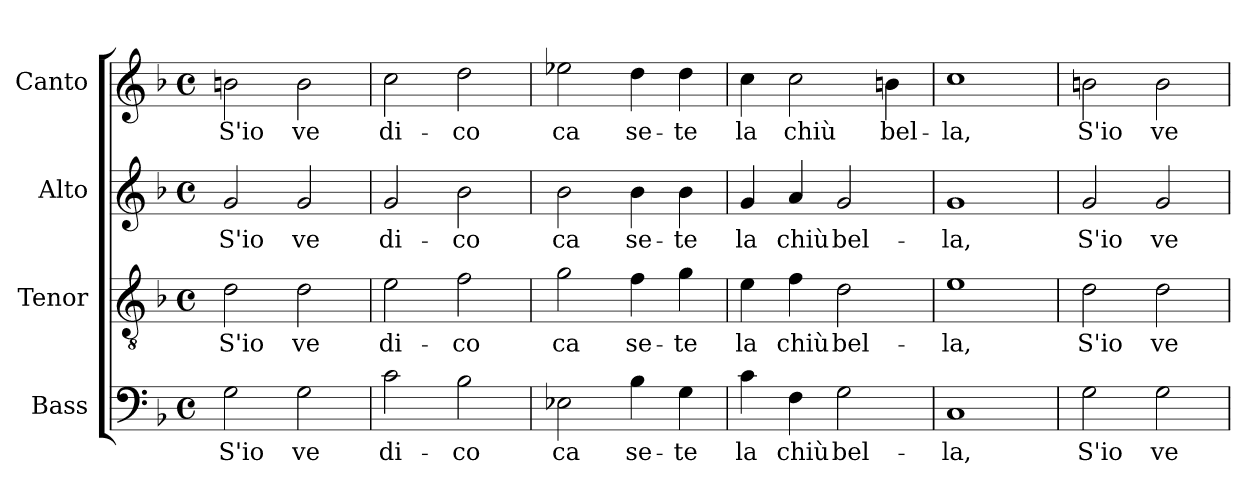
**kern	**text	**kern	**text	**kern	**text	**kern	**text
*part4	*part4	*part3	*part3	*part2	*part2	*part1	*part1
*staff4	*staff4	*staff3	*staff3	*staff2	*staff2	*staff1	*staff1
*I"Bass	*	*I"Tenor	*	*I"Alto	*	*I"Canto	*
*I'B.	*	*I'T.	*	*I'A.	*	*	*
!!LO:PB:g=z
*clefF4	*	*clefGv2	*	*clefG2	*	*clefG2	*
*	*	*ITrd7c12	*	*	*	*	*
*k[b-]	*	*k[b-]	*	*k[b-]	*	*k[b-]	*
*F:	*	*F:	*	*F:	*	*F:	*
*M4/4	*	*M4/4	*	*M4/4	*	*M4/4	*
*met(c)	*	*met(c)	*	*met(c)	*	*met(c)	*
=1	=1	=1	=1	=1	=1	=1	=1
!	!LO:LY:b:color=#000000	!	!	!	!	!	!
!	!	!	!LO:LY:b:color=#000000	!	!	!	!
!	!	!	!	!	!LO:LY:b:color=#000000	!	!
!	!	!	!	!	!	!	!LO:LY:b:color=#000000
2Gi\	S'io	2Di\	S'io	2gi/	S'io	2bni\	S'io
!	!LO:LY:b:color=#000000	!	!	!	!	!	!
!	!	!	!LO:LY:b:color=#000000	!	!	!	!
!	!	!	!	!	!LO:LY:b:color=#000000	!	!
!	!	!	!	!	!	!	!LO:LY:b:color=#000000
2Gi\	ve	2Di\	ve	2gi/	ve	2bi\	ve
=2	=2	=2	=2	=2	=2	=2	=2
!	!LO:LY:b:color=#000000	!	!	!	!	!	!
!	!	!	!LO:LY:b:color=#000000	!	!	!	!
!	!	!	!	!	!LO:LY:b:color=#000000	!	!
!	!	!	!	!	!	!	!LO:LY:b:color=#000000
2ci\	di-	2Ei\	di-	2gi/	di-	2cci\	di-
!	!LO:LY:b:color=#000000	!	!	!	!	!	!
!	!	!	!LO:LY:b:color=#000000	!	!	!	!
!	!	!	!	!	!LO:LY:b:color=#000000	!	!
!	!	!	!	!	!	!	!LO:LY:b:color=#000000
2B-i\	-co	2Fi\	-co	2b-i\	-co	2ddi\	-co
=3	=3	=3	=3	=3	=3	=3	=3
!	!LO:LY:b:color=#000000	!	!	!	!	!	!
!	!	!	!LO:LY:b:color=#000000	!	!	!	!
!	!	!	!	!	!LO:LY:b:color=#000000	!	!
!	!	!	!	!	!	!	!LO:LY:b:color=#000000
2E-Xi\	ca	2Gi\	ca	2b-i\	ca	2ee-Xi\	ca
!	!LO:LY:b:color=#000000	!	!	!	!	!	!
!	!	!	!LO:LY:b:color=#000000	!	!	!	!
!	!	!	!	!	!LO:LY:b:color=#000000	!	!
!	!	!	!	!	!	!	!LO:LY:b:color=#000000
4B-i\	se-	4Fi\	se-	4b-i\	se-	4ddi\	se-
!	!LO:LY:b:color=#000000	!	!	!	!	!	!
!	!	!	!LO:LY:b:color=#000000	!	!	!	!
!	!	!	!	!	!LO:LY:b:color=#000000	!	!
!	!	!	!	!	!	!	!LO:LY:b:color=#000000
4Gi\	-te	4Gi\	-te	4b-i\	-te	4ddi\	-te
=4	=4	=4	=4	=4	=4	=4	=4
!	!LO:LY:b:color=#000000	!	!	!	!	!	!
!	!	!	!LO:LY:b:color=#000000	!	!	!	!
!	!	!	!	!	!LO:LY:b:color=#000000	!	!
!	!	!	!	!	!	!	!LO:LY:b:color=#000000
4ci\	la	4Ei\	la	4gi/	la	4cci\	la
!	!LO:LY:b:color=#000000	!	!	!	!	!	!
!	!	!	!LO:LY:b:color=#000000	!	!	!	!
!	!	!	!	!	!LO:LY:b:color=#000000	!	!
!	!	!	!	!	!	!	!LO:LY:b:color=#000000
4Fi\	chiù	4Fi\	chiù	4ai/	chiù	2cci\	chiù
!	!LO:LY:b:color=#000000	!	!	!	!	!	!
!	!	!	!LO:LY:b:color=#000000	!	!	!	!
!	!	!	!	!	!LO:LY:b:color=#000000	!	!
2Gi\	bel-	2Di\	bel-	2gi/	bel-	.	.
!	!	!	!	!	!	!	!LO:LY:b:color=#000000
.	.	.	.	.	.	4bni\	bel-
=5	=5	=5	=5	=5	=5	=5	=5
!	!LO:LY:b:color=#000000	!	!	!	!	!	!
!	!	!	!LO:LY:b:color=#000000	!	!	!	!
!	!	!	!	!	!LO:LY:b:color=#000000	!	!
!	!	!	!	!	!	!	!LO:LY:b:color=#000000
1Ci	-la,	1Ei	-la,	1gi	-la,	1cci	-la,
=6	=6	=6	=6	=6	=6	=6	=6
!	!LO:LY:b:color=#000000	!	!	!	!	!	!
!	!	!	!LO:LY:b:color=#000000	!	!	!	!
!	!	!	!	!	!LO:LY:b:color=#000000	!	!
!	!	!	!	!	!	!	!LO:LY:b:color=#000000
2Gi\	S'io	2Di\	S'io	2gi/	S'io	2bni\	S'io
!	!LO:LY:b:color=#000000	!	!	!	!	!	!
!	!	!	!LO:LY:b:color=#000000	!	!	!	!
!	!	!	!	!	!LO:LY:b:color=#000000	!	!
!	!	!	!	!	!	!	!LO:LY:b:color=#000000
2Gi\	ve	2Di\	ve	2gi/	ve	2bi\	ve
=	=	=	=	=	=	=	=
*-	*-	*-	*-	*-	*-	*-	*-
